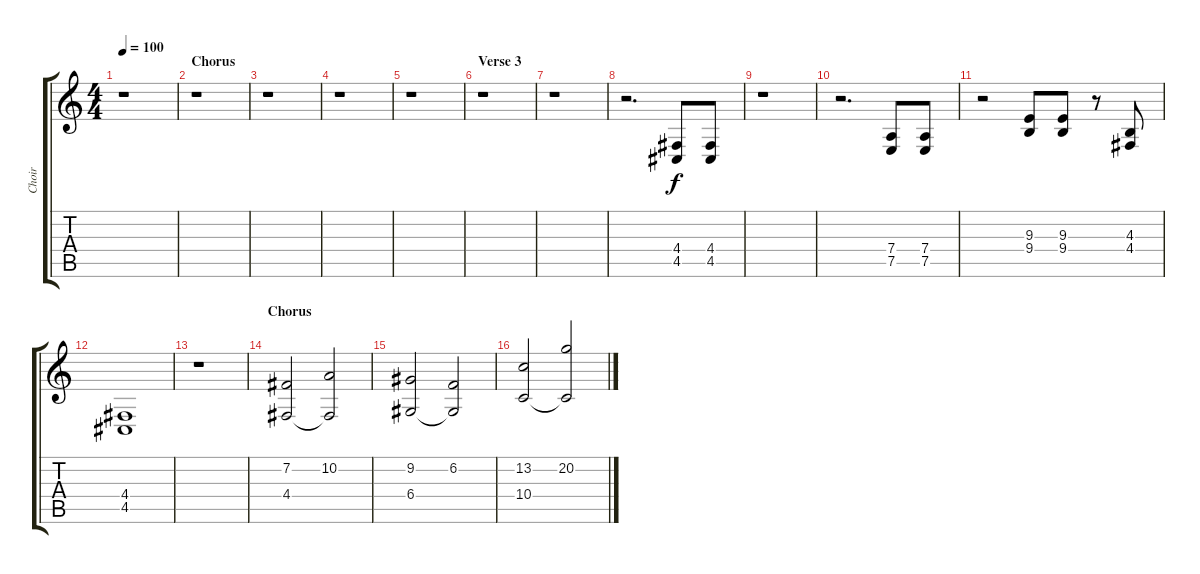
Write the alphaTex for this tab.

\track ("Choir" "Choir") {instrument choiraahs}
\staff {score tabs}
\tuning (E4 B3 G3 D3 A2 E2) {hide}
\ts (4 4)
\tempo 100
\clef g2
\ks c
r.1{dy f} |
\section ("" "Chorus")
r.1 |
r.1 |
r.1 |
r.1 |
\section ("" "Verse 3")
r.1 |
r.1 |
r.2{d} (4.4 4.5).8 (4.4 4.5).8 |
r.1 |
r.2{d} (7.4 7.5).8 (7.4 7.5).8 |
r.2 (9.3 9.4).8 (9.3 9.4).8 r.8 (4.3 4.4).8 |
(4.4 4.5).1 |
r.1 |
\section ("" "Chorus")
(7.2 4.4).2 (10.2 4.4{t}).2 |
(9.2 6.4).2 (6.2 6.4{t}).2 |
(13.2 10.4).2 (20.2 10.4{t}).2
